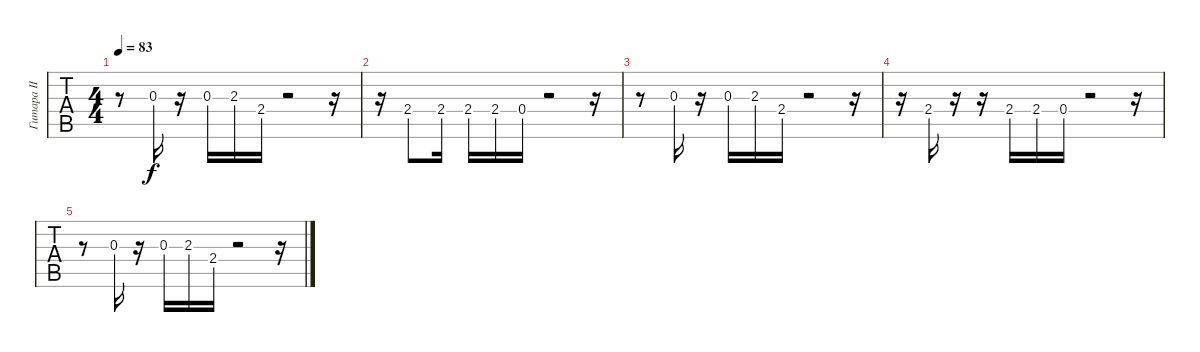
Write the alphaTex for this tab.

\track ("Гитара II" "Гитара II") {instrument electricguitarjazz}
\staff {tabs}
\tuning (E4 B3 G3 D3 A2 D2) {hide}
\ts (4 4)
\tempo 83
\clef g2
\ks c
r.8{dy f} 0.3.16 r.16 0.3.16 2.3.16 2.4.16 r.2 r.16 |
r.16 2.4{st}.8 2.4.16 2.4.16 2.4.16 0.4.16 r.2 r.16 |
r.8 0.3.16 r.16 0.3.16 2.3.16 2.4.16 r.2 r.16 |
r.16 2.4.16 r.16 r.16 2.4.16 2.4.16 0.4.16 r.2 r.16 |
r.8 0.3.16 r.16 0.3.16 2.3.16 2.4.16 r.2 r.16
